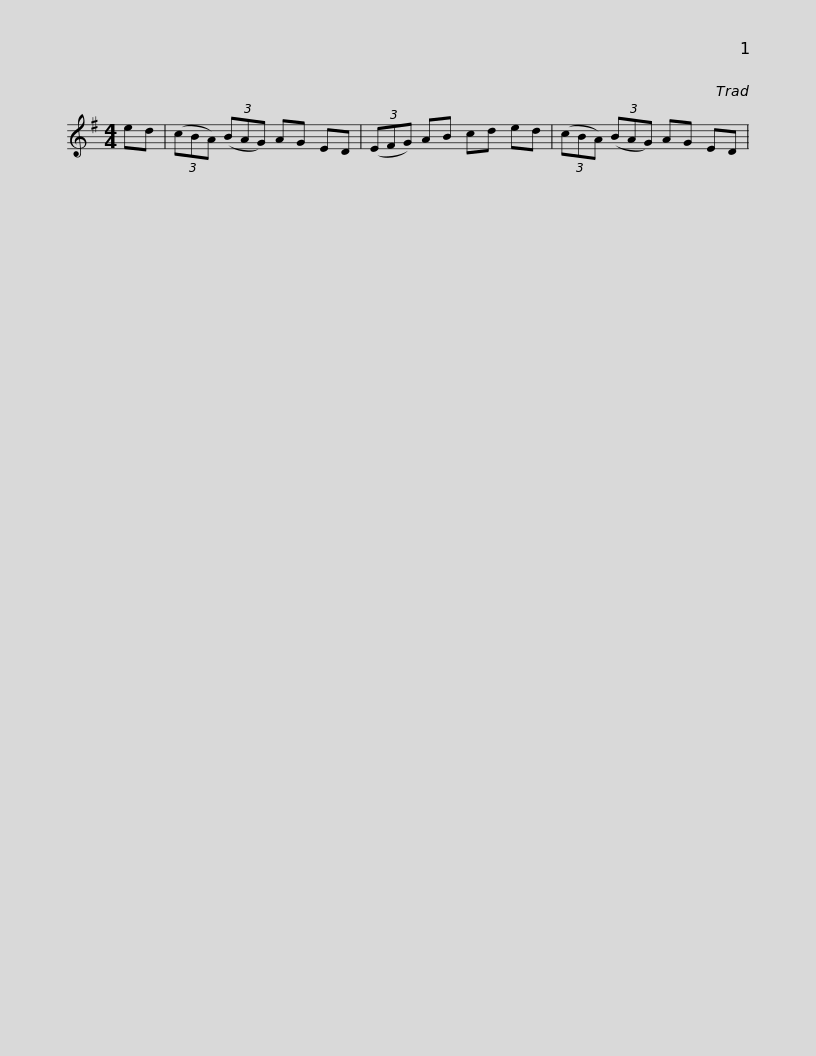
X:1
L:1/8
M:4/4
I:linebreak $
K:G
V:1 treble
V:1
 ed | (3(cBA) (3(BAG) AG ED | (3(EFG) AB cd ed | (3(cBA) (3(BAG) AG ED | %4
